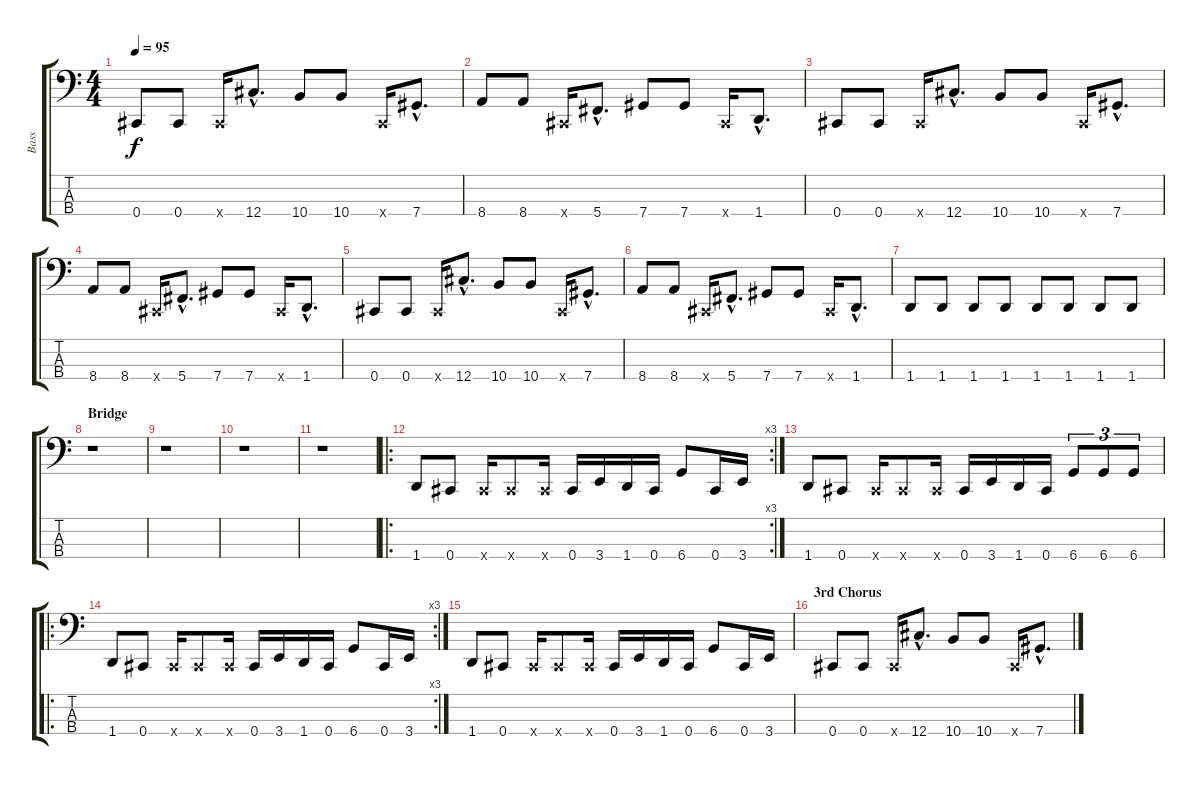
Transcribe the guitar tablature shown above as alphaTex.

\track ("Bass" "Bass") {instrument electricbassfinger}
\staff {score tabs}
\tuning (Gb2 Db2 Ab1 Db1) {hide}
\ts (4 4)
\tempo 95
\clef f4
\ks c
0.4.8{dy f} 0.4.8 0.4{x}.16 12.4{hac}.8{d} 10.4.8 10.4.8 0.4{x}.16 7.4{hac}.8{d} |
8.4.8 8.4.8 0.4{x}.16 5.4{hac}.8{d} 7.4.8 7.4.8 0.4{x}.16 1.4{hac}.8{d} |
0.4.8 0.4.8 0.4{x}.16 12.4{hac}.8{d} 10.4.8 10.4.8 0.4{x}.16 7.4{hac}.8{d} |
8.4.8 8.4.8 0.4{x}.16 5.4{hac}.8{d} 7.4.8 7.4.8 0.4{x}.16 1.4{hac}.8{d} |
0.4.8 0.4.8 0.4{x}.16 12.4{hac}.8{d} 10.4.8 10.4.8 0.4{x}.16 7.4{hac}.8{d} |
8.4.8 8.4.8 0.4{x}.16 5.4{hac}.8{d} 7.4.8 7.4.8 0.4{x}.16 1.4{hac}.8{d} |
1.4.8 1.4.8 1.4.8 1.4.8 1.4.8 1.4.8 1.4.8 1.4.8 |
\section ("" "Bridge")
r.1 |
r.1 |
r.1 |
r.1 |
\ro
\rc 3
1.4.8 0.4.8 0.4{x}.16 0.4{x}.8 0.4{x}.16 0.4.16 3.4.16 1.4.16 0.4.16 6.4.8 0.4.16 3.4.16 |
1.4.8 0.4.8 0.4{x}.16 0.4{x}.8 0.4{x}.16 0.4.16 3.4.16 1.4.16 0.4.16 6.4.8{tu (3 2)} 6.4.8{tu (3 2)} 6.4.8{tu (3 2)} |
\ro
\rc 3
1.4.8 0.4.8 0.4{x}.16 0.4{x}.8 0.4{x}.16 0.4.16 3.4.16 1.4.16 0.4.16 6.4.8 0.4.16 3.4.16 |
1.4.8 0.4.8 0.4{x}.16 0.4{x}.8 0.4{x}.16 0.4.16 3.4.16 1.4.16 0.4.16 6.4.8 0.4.16 3.4.16 |
\section ("" "3rd Chorus")
0.4.8 0.4.8 0.4{x}.16 12.4{hac}.8{d} 10.4.8 10.4.8 0.4{x}.16 7.4{hac}.8{d}
